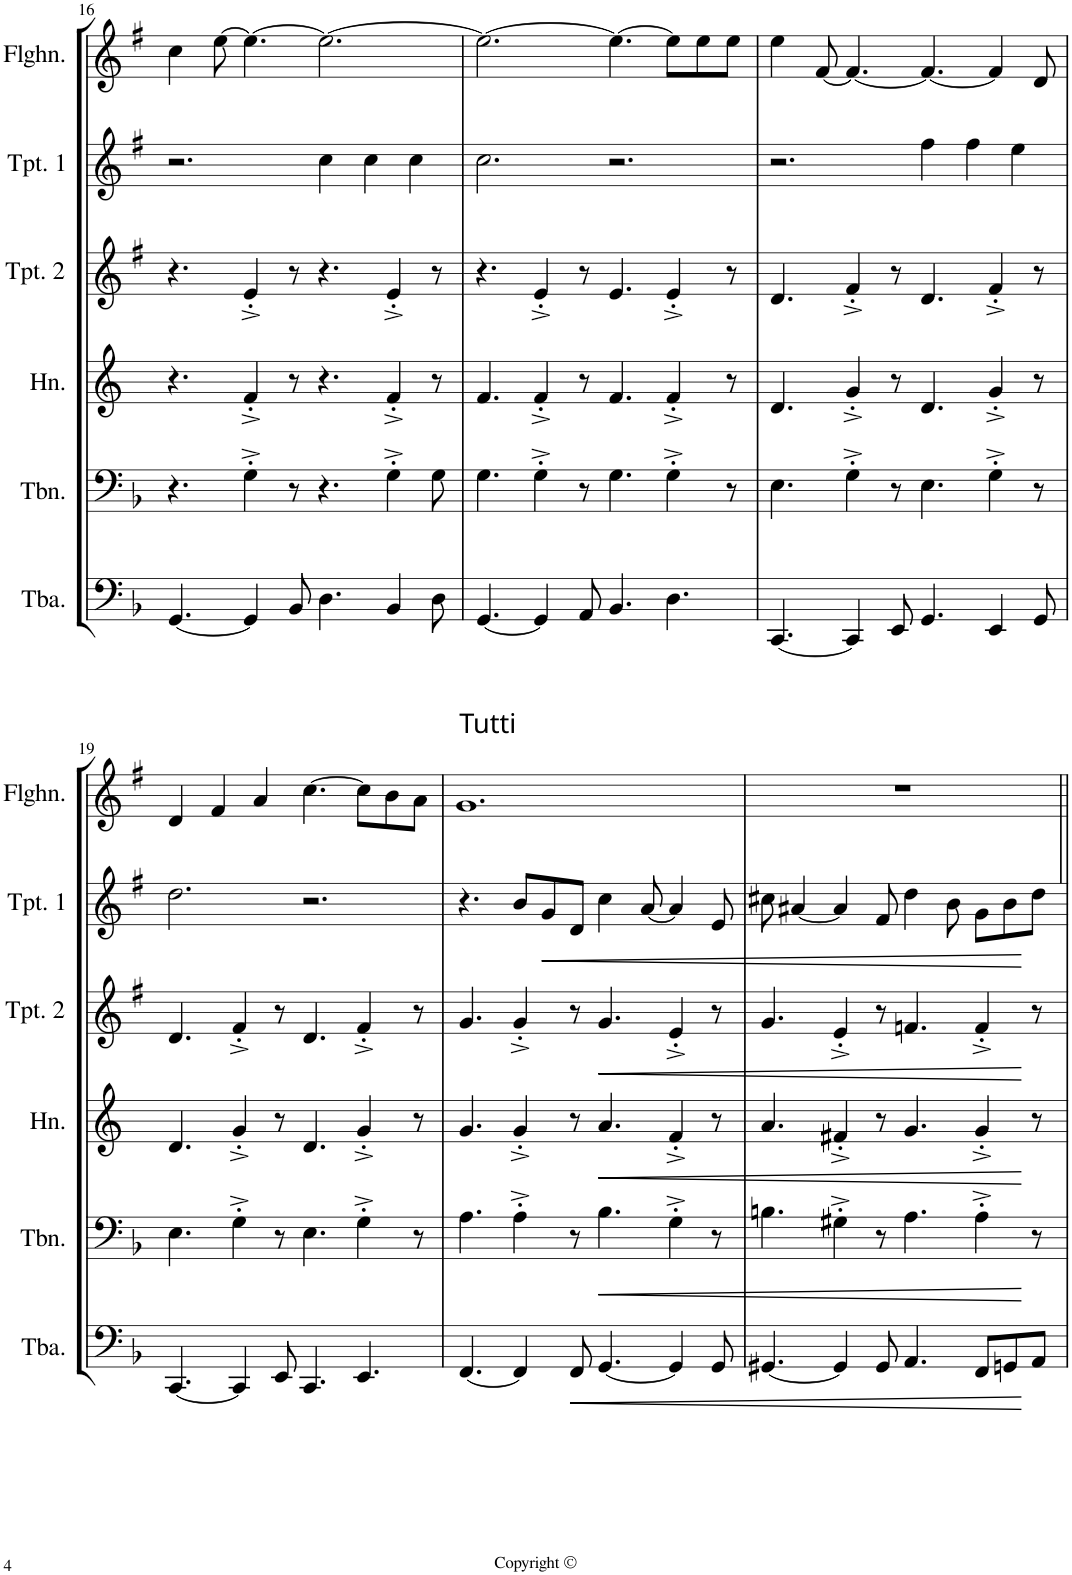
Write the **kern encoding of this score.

**kern	**dynam	**kern	**dynam	**kern	**dynam	**kern	**dynam	**kern	**dynam	**kern
*part6	*part6	*part5	*part5	*part4	*part4	*part3	*part3	*part2	*part2	*part1
*staff6	*staff6	*staff5	*staff5	*staff4	*staff4	*staff3	*staff3	*staff2	*staff2	*staff1
*I"Tuba	*	*I"Trombone	*	*I"Horn in F	*	*I"2nd Trumpet in Bb	*	*I"1st Trumpet in Bb	*	*I"Flügelhorn
*I'Tba.	*	*I'Tbn.	*	*I'Hn.	*	*I'Tpt. 2	*	*I'Tpt. 1	*	*I'Flghn.
!!LO:PB:g=z
*clefF4	*	*clefF4	*	*clefG2	*	*clefG2	*	*clefG2	*	*clefG2
*	*	*	*	*Trd4c7	*	*Trd1c2	*	*Trd1c2	*	*Trd1c2
*k[b-]	*	*k[b-]	*	*k[]	*	*k[f#]	*	*k[f#]	*	*k[f#]
*F:	*	*F:	*	*	*	*G:	*	*G:	*	*G:
*M12/8	*	*M12/8	*	*M12/8	*	*M12/8	*	*M12/8	*	*M12/8
=16	=16	=16	=16	=16	=16	=16	=16	=16	=16	=16
[4.GG/	.	4.r	.	4.r	.	4.r	.	2.r	.	4cc\
.	.	.	.	.	.	.	.	.	.	[8ee\
4GG/]	.	4G'^\	.	4f'^/	.	4e'^/	.	.	.	4.ee\_
8BB-/	.	8r	.	8r	.	8r	.	.	.	.
4.D\	.	4.r	.	4.r	.	4.r	.	4cc\	.	2.ee\_
.	.	.	.	.	.	.	.	4cc\	.	.
4BB-/	.	4G'^\	.	4f'^/	.	4e'^/	.	.	.	.
.	.	.	.	.	.	.	.	4cc\	.	.
8D\	.	8G\	.	8r	.	8r	.	.	.	.
=17	=17	=17	=17	=17	=17	=17	=17	=17	=17	=17
[4.GG/	.	4.G\	.	4.f/	.	4.r	.	2.cc\	.	2.ee\_
4GG/]	.	4G'^\	.	4f'^/	.	4e'^/	.	.	.	.
8AA/	.	8r	.	8r	.	8r	.	.	.	.
4.BB-/	.	4.G\	.	4.f/	.	4.e/	.	2.r	.	4.ee\_
4.D\	.	4G'^\	.	4f'^/	.	4e'^/	.	.	.	8ee\L]
.	.	.	.	.	.	.	.	.	.	8ee\
.	.	8r	.	8r	.	8r	.	.	.	8ee\J
=18	=18	=18	=18	=18	=18	=18	=18	=18	=18	=18
[4.CC/	.	4.E\	.	4.d/	.	4.d/	.	2.r	.	4ee\
.	.	.	.	.	.	.	.	.	.	[8f#/
4CC/]	.	4G'^\	.	4g'^/	.	4f#'^/	.	.	.	4.f#/_
8EE/	.	8r	.	8r	.	8r	.	.	.	.
4.GG/	.	4.E\	.	4.d/	.	4.d/	.	4ff#\	.	4.f#/_
.	.	.	.	.	.	.	.	4ff#\	.	.
4EE/	.	4G'^\	.	4g'^/	.	4f#'^/	.	.	.	4f#/]
.	.	.	.	.	.	.	.	4ee\	.	.
8GG/	.	8r	.	8r	.	8r	.	.	.	8d/
!!LO:LB:g=z
=19	=19	=19	=19	=19	=19	=19	=19	=19	=19	=19
[4.CC/	.	4.E\	.	4.d/	.	4.d/	.	2.dd\	.	4d/
.	.	.	.	.	.	.	.	.	.	4f#/
4CC/]	.	4G'^\	.	4g'^/	.	4f#'^/	.	.	.	.
.	.	.	.	.	.	.	.	.	.	4a/
8EE/	.	8r	.	8r	.	8r	.	.	.	.
4.CC/	.	4.E\	.	4.d/	.	4.d/	.	2.r	.	[4.cc\
4.EE/	.	4G'^\	.	4g'^/	.	4f#'^/	.	.	.	8cc\L]
.	.	.	.	.	.	.	.	.	.	8b\
.	.	8r	.	8r	.	8r	.	.	.	8a\J
=20	=20	=20	=20	=20	=20	=20	=20	=20	=20	=20
!	!	!	!	!	!	!	!	!	!	!LO:TX:a:t=Tutti
[4.FF/	.	4.A\	.	4.g/	.	4.g/	.	4.r	.	1.g
4FF/]	.	4A'^\	.	4g'^/	.	4g'^/	.	8b/L	.	.
!	!	!	!	!	!	!	!	!	!LO:HP:b	!
.	.	.	.	.	.	.	.	8g/	<	.
!	!LO:HP:b	!	!	!	!	!	!	!	!	!
8FF/	<	8r	.	8r	.	8r	.	8d/J	.	.
!	!	!	!LO:HP:b	!	!LO:HP:b	!	!LO:HP:b	!	!	!
[4.GG/	.	4.B-\	<	4.a/	<	4.g/	<	4cc\	.	.
.	.	.	.	.	.	.	.	[8a/	.	.
4GG/]	.	4G'^\	.	4f'^/	.	4e'^/	.	4a/]	.	.
8GG/	.	8r	.	8r	.	8r	.	8e/	.	.
=21	=21	=21	=21	=21	=21	=21	=21	=21	=21	=21
[4.GG#X/	.	4.Bn\	.	4.a/	.	4.g/	.	8cc#X\	.	1.r
.	.	.	.	.	.	.	.	[4a#X/	.	.
4GG#/]	.	4G#X'^\	.	4f#X'^/	.	4e'^/	.	4a#/]	.	.
8GG#/	.	8r	.	8r	.	8r	.	8f#/	.	.
4.AA/	.	4.A\	.	4.g/	.	4.fn/	.	4dd\	.	.
.	.	.	.	.	.	.	.	8b\	.	.
8FF/L	.	4A'^\	.	4g'^/	.	4f'^/	.	8g\L	.	.
8GGn/	.	.	.	.	.	.	.	8b\	.	.
8AA/J	[	8r	[	8r	[	8r	[	8dd\J	[	.
=||	=||	=||	=||	=||	=||	=||	=||	=||	=||	=||
*-	*-	*-	*-	*-	*-	*-	*-	*-	*-	*-
